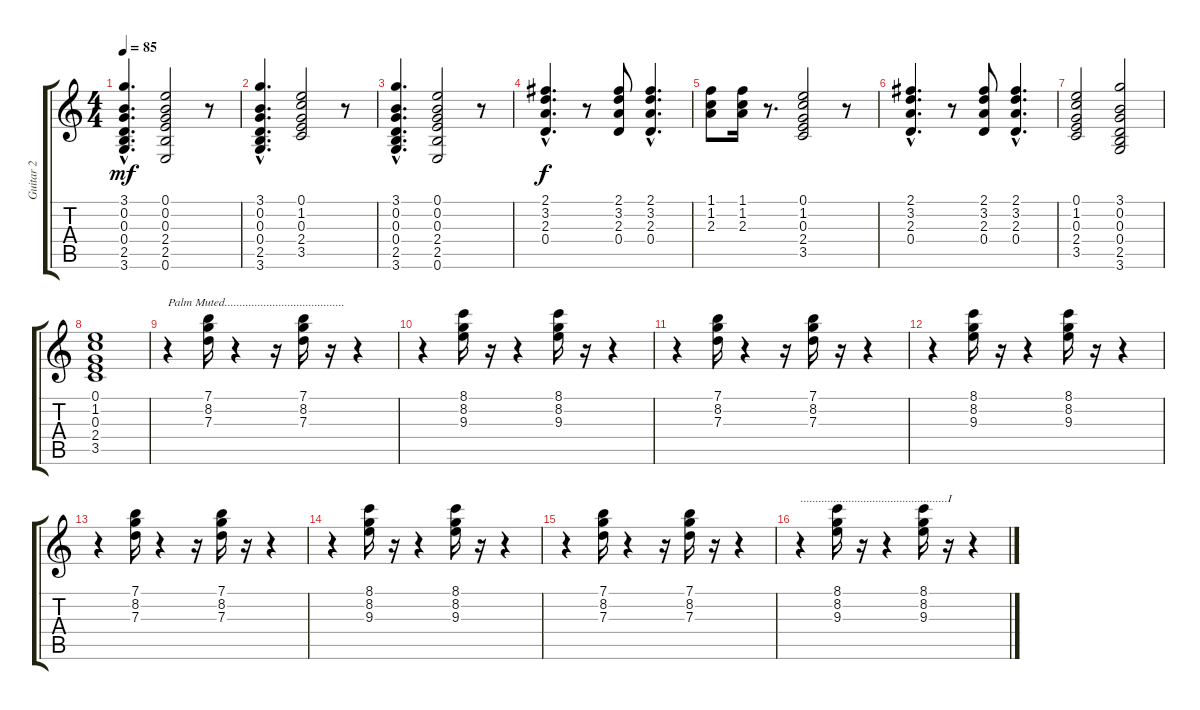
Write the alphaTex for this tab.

\track ("Guitar 2" "Guitar 2") {instrument distortionguitar}
\staff {score tabs}
\tuning (E4 B3 G3 D3 A2 E2) {hide}
\ts (4 4)
\tempo 85
\clef g2
\ks c
(3.1{hac} 0.2{hac} 0.3{hac} 0.4{hac} 2.5{hac} 3.6{hac}).4{d dy mf} (0.1 0.2 0.3 2.4 2.5 0.6).2 r.8 |
(3.1{hac} 0.2{hac} 0.3{hac} 0.4{hac} 2.5{hac} 3.6{hac}).4{d} (0.1 1.2 0.3 2.4 3.5).2 r.8 |
(3.1{hac} 0.2{hac} 0.3{hac} 0.4{hac} 2.5{hac} 3.6{hac}).4{d} (0.1 0.2 0.3 2.4 2.5 0.6).2 r.8 |
(2.1{hac} 3.2{hac} 2.3{hac} 0.4{hac}).4{d dy f} r.8 (2.1 3.2 2.3 0.4).8 (2.1{hac} 3.2{hac} 2.3{hac} 0.4{hac}).4{d} |
(1.1 1.2 2.3).8 (1.1 1.2 2.3).16 r.8{d} (0.1 1.2 0.3 2.4 3.5).2 r.8 |
(2.1{hac} 3.2{hac} 2.3{hac} 0.4{hac}).4{d} r.8 (2.1 3.2 2.3 0.4).8 (2.1{hac} 3.2{hac} 2.3{hac} 0.4{hac}).4{d} |
(0.1 1.2 0.3 2.4 3.5).2 (3.1 0.2 0.3 0.4 2.5 3.6).2 |
(0.1 1.2 0.3 2.4 3.5).1 |
r.4{txt "Palm Muted........................................"} (7.1 8.2 7.3).16 r.4 r.16 (7.1 8.2 7.3).16 r.16 r.4 |
r.4 (8.1 8.2 9.3).16 r.16 r.4 (8.1 8.2 9.3).16 r.16 r.4 |
r.4 (7.1 8.2 7.3).16 r.4 r.16 (7.1 8.2 7.3).16 r.16 r.4 |
r.4 (8.1 8.2 9.3).16 r.16 r.4 (8.1 8.2 9.3).16 r.16 r.4 |
r.4 (7.1 8.2 7.3).16 r.4 r.16 (7.1 8.2 7.3).16 r.16 r.4 |
r.4 (8.1 8.2 9.3).16 r.16 r.4 (8.1 8.2 9.3).16 r.16 r.4 |
r.4 (7.1 8.2 7.3).16 r.4 r.16 (7.1 8.2 7.3).16 r.16 r.4 |
r.4{txt ".................................................I"} (8.1 8.2 9.3).16 r.16 r.4 (8.1 8.2 9.3).16 r.16 r.4
